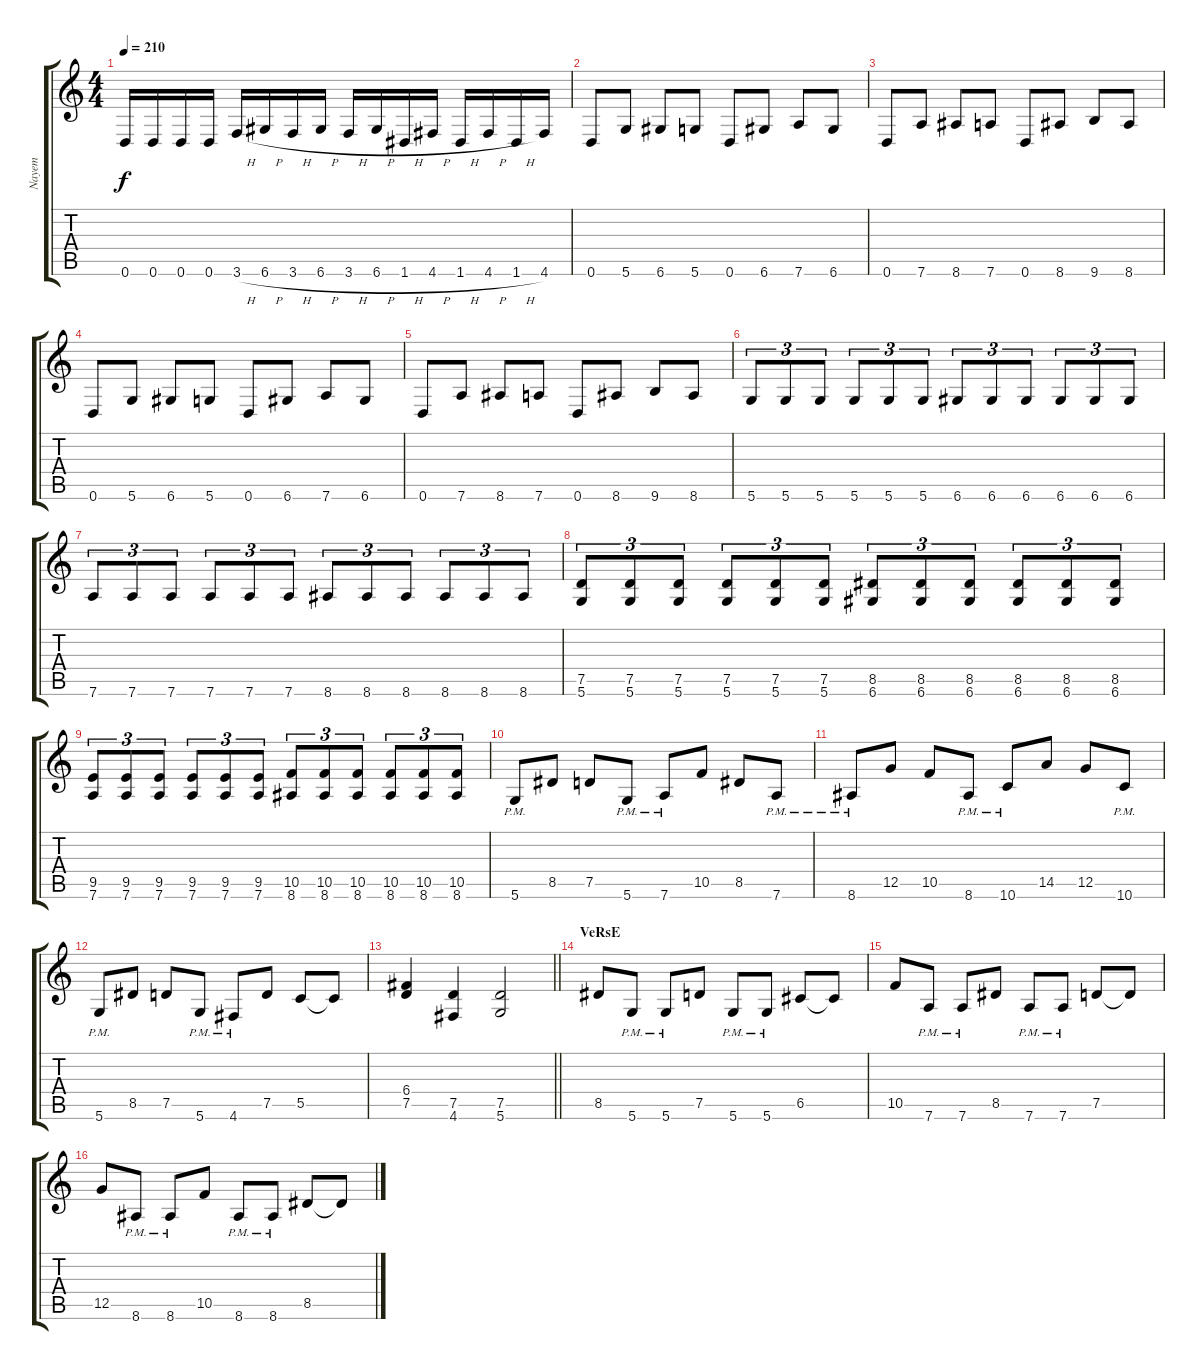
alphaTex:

\track ("Nayem" "Nayem") {instrument distortionguitar}
\staff {score tabs}
\tuning (D4 A3 F3 C3 G2 D2) {hide}
\ts (4 4)
\tempo 210
\clef g2
\ks c
0.6.16{dy f} 0.6.16 0.6.16 0.6.16 3.6{h}.16 6.6{h}.16 3.6{h}.16 6.6{h}.16 3.6{h}.16 6.6{h}.16 1.6{h}.16 4.6{h}.16 1.6{h}.16 4.6{h}.16 1.6{h}.16 4.6.16 |
0.6.8 5.6.8 6.6.8 5.6.8 0.6.8 6.6.8 7.6.8 6.6.8 |
0.6.8 7.6.8 8.6.8 7.6.8 0.6.8 8.6.8 9.6.8 8.6.8 |
0.6.8 5.6.8 6.6.8 5.6.8 0.6.8 6.6.8 7.6.8 6.6.8 |
0.6.8 7.6.8 8.6.8 7.6.8 0.6.8 8.6.8 9.6.8 8.6.8 |
5.6.8{tu (3 2)} 5.6.8{tu (3 2)} 5.6.8{tu (3 2)} 5.6.8{tu (3 2)} 5.6.8{tu (3 2)} 5.6.8{tu (3 2)} 6.6.8{tu (3 2)} 6.6.8{tu (3 2)} 6.6.8{tu (3 2)} 6.6.8{tu (3 2)} 6.6.8{tu (3 2)} 6.6.8{tu (3 2)} |
7.6.8{tu (3 2)} 7.6.8{tu (3 2)} 7.6.8{tu (3 2)} 7.6.8{tu (3 2)} 7.6.8{tu (3 2)} 7.6.8{tu (3 2)} 8.6.8{tu (3 2)} 8.6.8{tu (3 2)} 8.6.8{tu (3 2)} 8.6.8{tu (3 2)} 8.6.8{tu (3 2)} 8.6.8{tu (3 2)} |
(7.5 5.6).8{tu (3 2)} (7.5 5.6).8{tu (3 2)} (7.5 5.6).8{tu (3 2)} (7.5 5.6).8{tu (3 2)} (7.5 5.6).8{tu (3 2)} (7.5 5.6).8{tu (3 2)} (8.5 6.6).8{tu (3 2)} (8.5 6.6).8{tu (3 2)} (8.5 6.6).8{tu (3 2)} (8.5 6.6).8{tu (3 2)} (8.5 6.6).8{tu (3 2)} (8.5 6.6).8{tu (3 2)} |
(9.5 7.6).8{tu (3 2)} (9.5 7.6).8{tu (3 2)} (9.5 7.6).8{tu (3 2)} (9.5 7.6).8{tu (3 2)} (9.5 7.6).8{tu (3 2)} (9.5 7.6).8{tu (3 2)} (10.5 8.6).8{tu (3 2)} (10.5 8.6).8{tu (3 2)} (10.5 8.6).8{tu (3 2)} (10.5 8.6).8{tu (3 2)} (10.5 8.6).8{tu (3 2)} (10.5 8.6).8{tu (3 2)} |
5.6{pm}.8 8.5.8 7.5.8 5.6{pm}.8 7.6{pm}.8 10.5.8 8.5.8 7.6{pm}.8 |
8.6{pm}.8 12.5.8 10.5.8 8.6{pm}.8 10.6{pm}.8 14.5.8 12.5.8 10.6{pm}.8 |
5.6{pm}.8 8.5.8 7.5.8 5.6{pm}.8 4.6{pm}.8 7.5.8 5.5.8 5.5{t}.8 |
\barLineRight lightlight
(6.4 7.5).4 (7.5 4.6).4 (7.5 5.6).2 |
\section ("" "VeRsE")
8.5.8 5.6{pm}.8 5.6{pm}.8 7.5.8 5.6{pm}.8 5.6{pm}.8 6.5.8 6.5{t}.8 |
10.5.8 7.6{pm}.8 7.6{pm}.8 8.5.8 7.6{pm}.8 7.6{pm}.8 7.5.8 7.5{t}.8 |
12.5.8 8.6{pm}.8 8.6{pm}.8 10.5.8 8.6{pm}.8 8.6{pm}.8 8.5.8 8.5{t}.8
